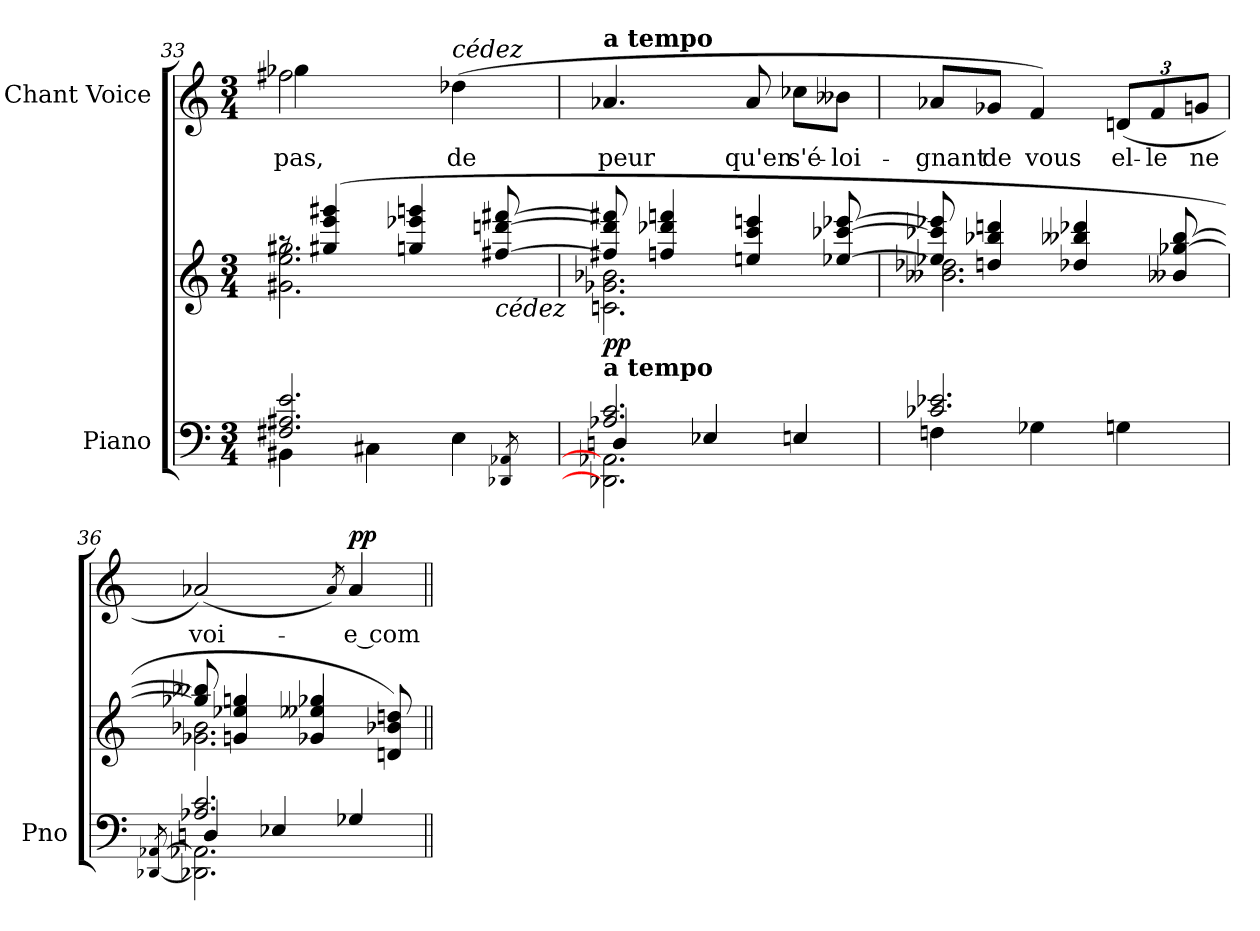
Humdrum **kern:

**kern	**kern	**dynam	**kern	**text	**dynam
*part2	*part2	*part2	*part1	*part1	*part1
*staff3	*staff2	*staff2/3	*staff1	*staff1	*staff1
*I"Piano	*	*	*I"Chant Voice	*	*
*I'Pno	*	*	*	*	*
*clefF4	*clefG2	*	*clefG2	*	*
*k[]	*k[]	*	*k[]	*	*
*M3/4	*M3/4	*	*M3/4	*	*
=33	=33	=33	=33	=33	=33
*^	*^	*	*	*	*
*	*^	*	*	*	*	*	*
!	!	!	!	!	!	!	!LO:LY:b	!
*	*	*	*	*	*	*^	*	*
2.F#X/ 2.A#X/ 2.e/	4BB#X\	2ryy	8raa	2.g#X\ 2.ee\ 2.gg#X\	.	2ff#X\	4gg-X	pas,	.
.	.	.	(>4gg#X/ 4eee/ 4ggg#X/	.	.	.	.	.	.
.	4C#X\	.	.	.	.	.	2ryy	.	.
.	.	.	4ggn/ 4eee-X/ 4gggn/	.	.	.	.	.	.
*	*	*	*	*	*	*MM72	*	*	*
!	!	!	!	!	!	!LO:TX:a:i:t=cédez	!	!	!
!	!	!	!	!	!	!	!	!LO:LY:b	!
.	4E\	128%31ryy	.	.	.	(>4dd-X\	.	de	.
!	!	!	!LO:TX:b:i:t=cédez	!	!	!	!	!	!
.	.	.	[8ff#X/ [8dddn/ [8fff#X/	.	.	.	.	.	.
.	.	8qDD-X/ 8qAA-X/	.	.	.	.	.	.	.
.	.	[128DD-yy [128AA-yy	.	.	.	.	.	.	.
*	*	*	*	*	*	*v	*v	*	*
!!LO:PB:g=z
=34	=34	=34	=34	=34	=34	=34	=34	=34
!	!	!	!	!	!	!LO:TX:a:B:t=a tempo	!	!
!	!	!	!LO:TX:b:B:t=a tempo	!	!	!	!	!
!	!	!	!	!	!LO:DY:b	!	!LO:LY:b	!
2.A-X/ 2.c/	2.DD-X\] 2.AA-X\]	4Dn/	8ff#X/] 8ddd/] 8fff#X/]	2.cn\ 2.g-X\ 2.b-X\	pp	4.a-X/	peur	.
.	.	.	4ffn/ 4ddd-X/ 4fffn/	.	.	.	.	.
.	.	4E-X/	.	.	.	.	.	.
!	!	!	!	!	!	!	!LO:LY:b	!
.	.	.	4een/ 4ccc/ 4eeen/	.	.	8a-/	qu'en	.
!	!	!	!	!	!	!	!LO:LY:b	!
.	.	4En/	.	.	.	8cc-X\L	s'é-	.
!	!	!	!	!	!	!	!LO:LY:b	!
.	.	.	[8ee-X/ [8ccc-X/ [8eee-X/	.	.	8b--X\J	-loi-	.
*	*v	*v	*	*	*	*	*	*
=35	=35	=35	=35	=35	=35	=35	=35
!	!	!	!	!	!	!LO:LY:b	!
2.c-X/ 2.e-X/	4Fn\	8ee-X/] 8ccc-X/] 8eee-X/]	2.b--X\ 2.dd-X\	.	8a-X/L	-gnant	.
!	!	!	!	!	!	!LO:LY:b	!
.	.	4ddn/ 4bb-X/ 4dddn/	.	.	8g-X/J	de	.
!	!	!	!	!	!	!LO:LY:b	!
.	4G-X\	.	.	.	4f/)	vous	.
.	.	4dd-X/ 4bb--X/ 4ddd-X/	.	.	.	.	.
!	!	!	!	!	!	!LO:LY:b	!
.	4Gn\	.	.	.	(>12dn/L	el-	.
!	!	!	!	!	!	!LO:LY:b	!
.	.	.	.	.	12f/	-le	.
.	.	8b--X/ [8gg-X/ [8bb--/	.	.	.	.	.
!	!	!	!	!	!	!LO:LY:b	!
.	.	.	.	.	12gn/J	ne	.
=36	=36	=36	=36	=36	=36	=36	=36
.	[8qDD-X/ [8qAA-X/	.	.	.	.	.	.
*	*^	*	*	*	*	*	*
!	!	!	!	!	!	!	!LO:LY:b	!
2.A-X/ 2.c/	2.DD-X\] 2.AA-X\]	4Dn/	8gg-X/] 8bb--X/]	2.g-X\ 2.b-X\	.	(>2a-X/)	voi-	.
.	.	.	4gn/ 4ee-X/ 4ggn/	.	.	.	.	.
.	.	4E-X/	.	.	.	.	.	.
.	.	.	4g-X/ 4ee--X/ 4gg-X/	.	.	.	.	.
.	.	.	.	.	.	8qa-/)	.	.
!	!	!	!	!	!	!	!LO:LY:b	!LO:DY:a
.	.	4G-X/	.	.	.	4a-/	-e com-	pp
.	.	.	8dn/ 8b-X/ 8ddn/)	.	.	.	.	.
*v	*v	*v	*	*	*	*	*	*
*	*v	*v	*	*	*	*
=||	=||	=||	=||	=||	=||
*-	*-	*-	*-	*-	*-
